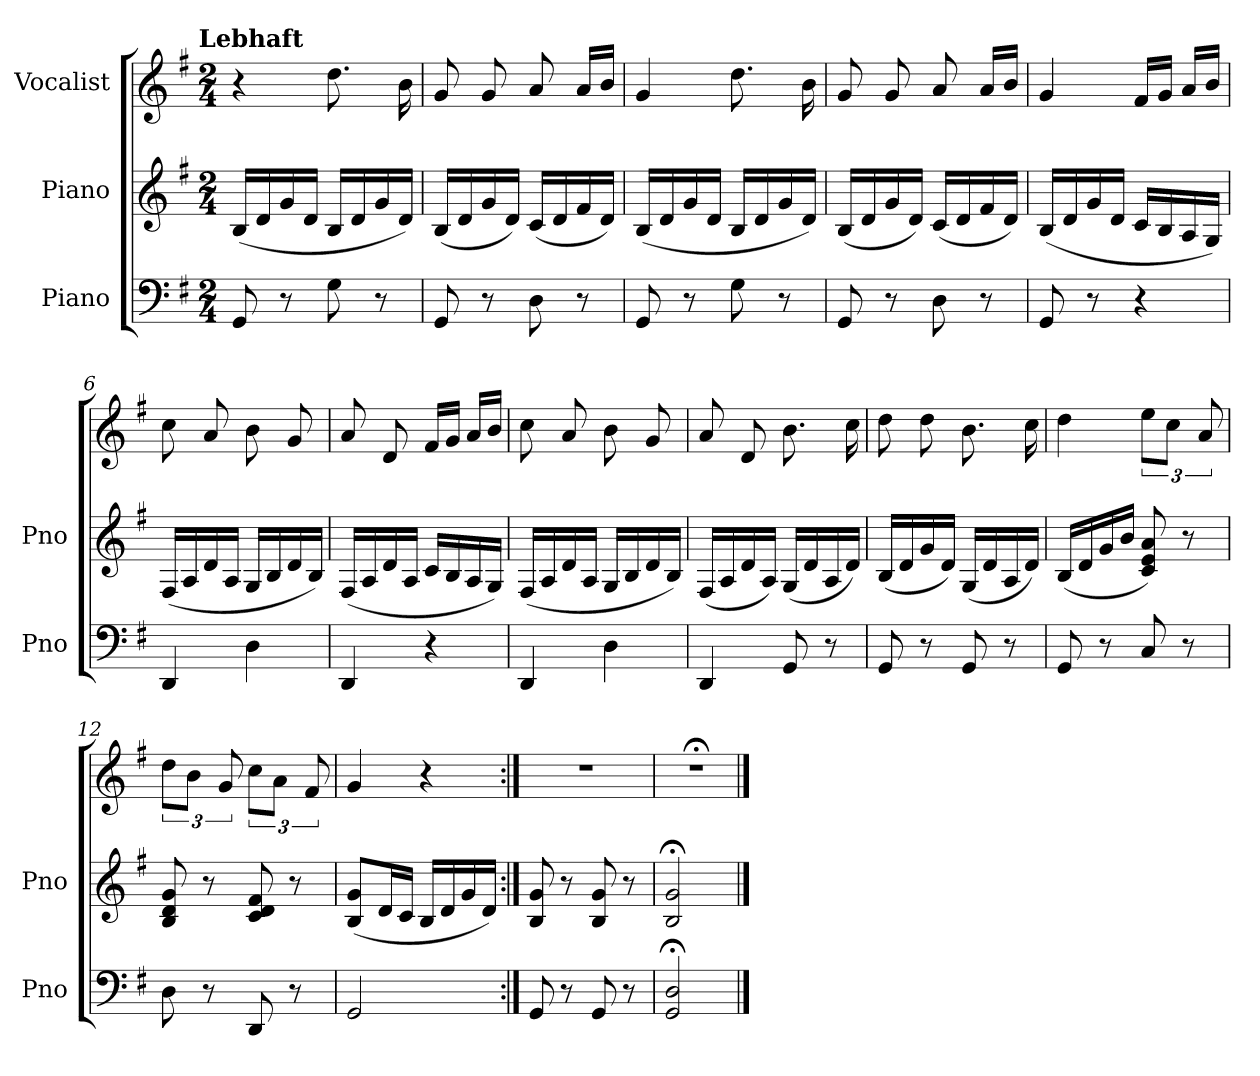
**kern	**kern	**kern
*part3	*part2	*part1
*staff3	*staff2	*staff1
*I"Piano	*I"Piano	*I"Vocalist
*I'Pno	*I'Pno	*
*clefF4	*clefG2	*clefG2
*k[f#]	*k[f#]	*k[f#]
*G:	*G:	*G:
!!LO:TX:omd:t=Lebhaft
*M2/4	*M2/4	*M2/4
*MM80	*MM80	*MM80
=1	=1	=1
8GG	(16BLL	4r
.	16d	.
8r	16g	.
.	16dJJ	.
8G	16BLL	8.dd
.	16d	.
8r	16g	.
.	16dJJ)	16b
=2	=2	=2
8GG	(16BLL	8g
.	16d	.
8r	16g	8g
.	16dJJ)	.
8D	(16cLL	8a
.	16d	.
8r	16f#	16aLL
.	16dJJ)	16bJJ
=3	=3	=3
8GG	(16BLL	4g
.	16d	.
8r	16g	.
.	16dJJ	.
8G	16BLL	8.dd
.	16d	.
8r	16g	.
.	16dJJ)	16b
=4	=4	=4
8GG	(16BLL	8g
.	16d	.
8r	16g	8g
.	16dJJ)	.
8D	(16cLL	8a
.	16d	.
8r	16f#	16aLL
.	16dJJ)	16bJJ
=5	=5	=5
8GG	(16BLL	4g
.	16d	.
8r	16g	.
.	16dJJ	.
4r	16cLL	16f#LL
.	16B	16gJJ
.	16A	16aLL
.	16GJJ)	16bJJ
=6	=6	=6
4DD	(16F#LL	8cc
.	16A	.
.	16d	8a
.	16AJJ	.
4D	16GLL	8b
.	16B	.
.	16d	8g
.	16BJJ)	.
=7	=7	=7
4DD	(16F#LL	8a
.	16A	.
.	16d	8d
.	16AJJ	.
4r	16cLL	16f#LL
.	16B	16gJJ
.	16A	16aLL
.	16GJJ)	16bJJ
=8	=8	=8
4DD	(16F#LL	8cc
.	16A	.
.	16d	8a
.	16AJJ	.
4D	16GLL	8b
.	16B	.
.	16d	8g
.	16BJJ)	.
=9	=9	=9
4DD	(16F#LL	8a
.	16A	.
.	16d	8d
.	16AJJ)	.
8GG	(16GLL	8.b
.	16d	.
8r	16A	.
.	16dJJ)	16cc
=10	=10	=10
8GG	(16BLL	8dd
.	16d	.
8r	16g	8dd
.	16dJJ)	.
8GG	(16GLL	8.b
.	16d	.
8r	16A	.
.	16dJJ)	16cc
=11	=11	=11
8GG	(16BLL	4dd
.	16d	.
8r	16g	.
.	16bJJ	.
8C	8c 8e 8a)	12eeL
.	.	12ccJ
8r	8r	.
.	.	12a
=12	=12	=12
8D	8B 8d 8g	12ddL
.	.	12bJ
8r	8r	.
.	.	12g
8DD	8c 8d 8f#	12ccL
.	.	12aJ
8r	8r	.
.	.	12f#
=13	=13	=13
2GG	(8B 8gL	4g
.	16dL	.
.	16cJJ	.
.	16BLL	4r
.	16d	.
.	16g	.
.	16dJJ)	.
=14:|!	=14:|!	=14:|!
8GG	8B 8g	2r
8r	8r	.
8GG	8B 8g	.
8r	8r	.
=15	=15	=15
2GG;< 2D;<	2B;< 2g;<	2r;<
==	==	==
*-	*-	*-
